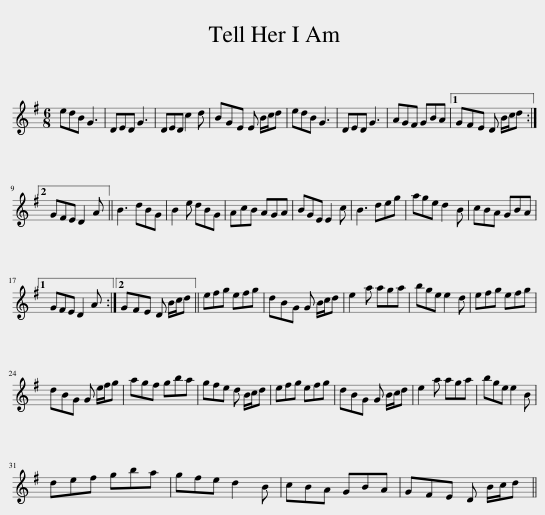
X:1
L:1/8
M:6/8
I:linebreak $
K:G
V:1 treble
V:1
 edB G3 | DED G3 | DED c2 d | BGE E B/c/d | edB G3 | %5
 DED G3 | AGF GBA |1 GFE D B/c/d :|2$ GFE D2 A || B3 dBG | %10
 B2 e dBG | AcB AGA | BGE E2 c | B3 deg | age d2 B | %15
 cBA GBA |1$ GFE D2 A :|2 GFE D B/c/d || efg efg | dBG G B/c/d | %20
 e2 a aga | bge e2 d | efg efg |$ dBG G e/f/g | agf gba | %25
 gfe d B/c/d | efg efg | dBG G B/c/d | e2 a aga | bge e2 B |$ %30
 def gba | gfe d2 B | cBA GBA | GFE D B/c/d || %34
